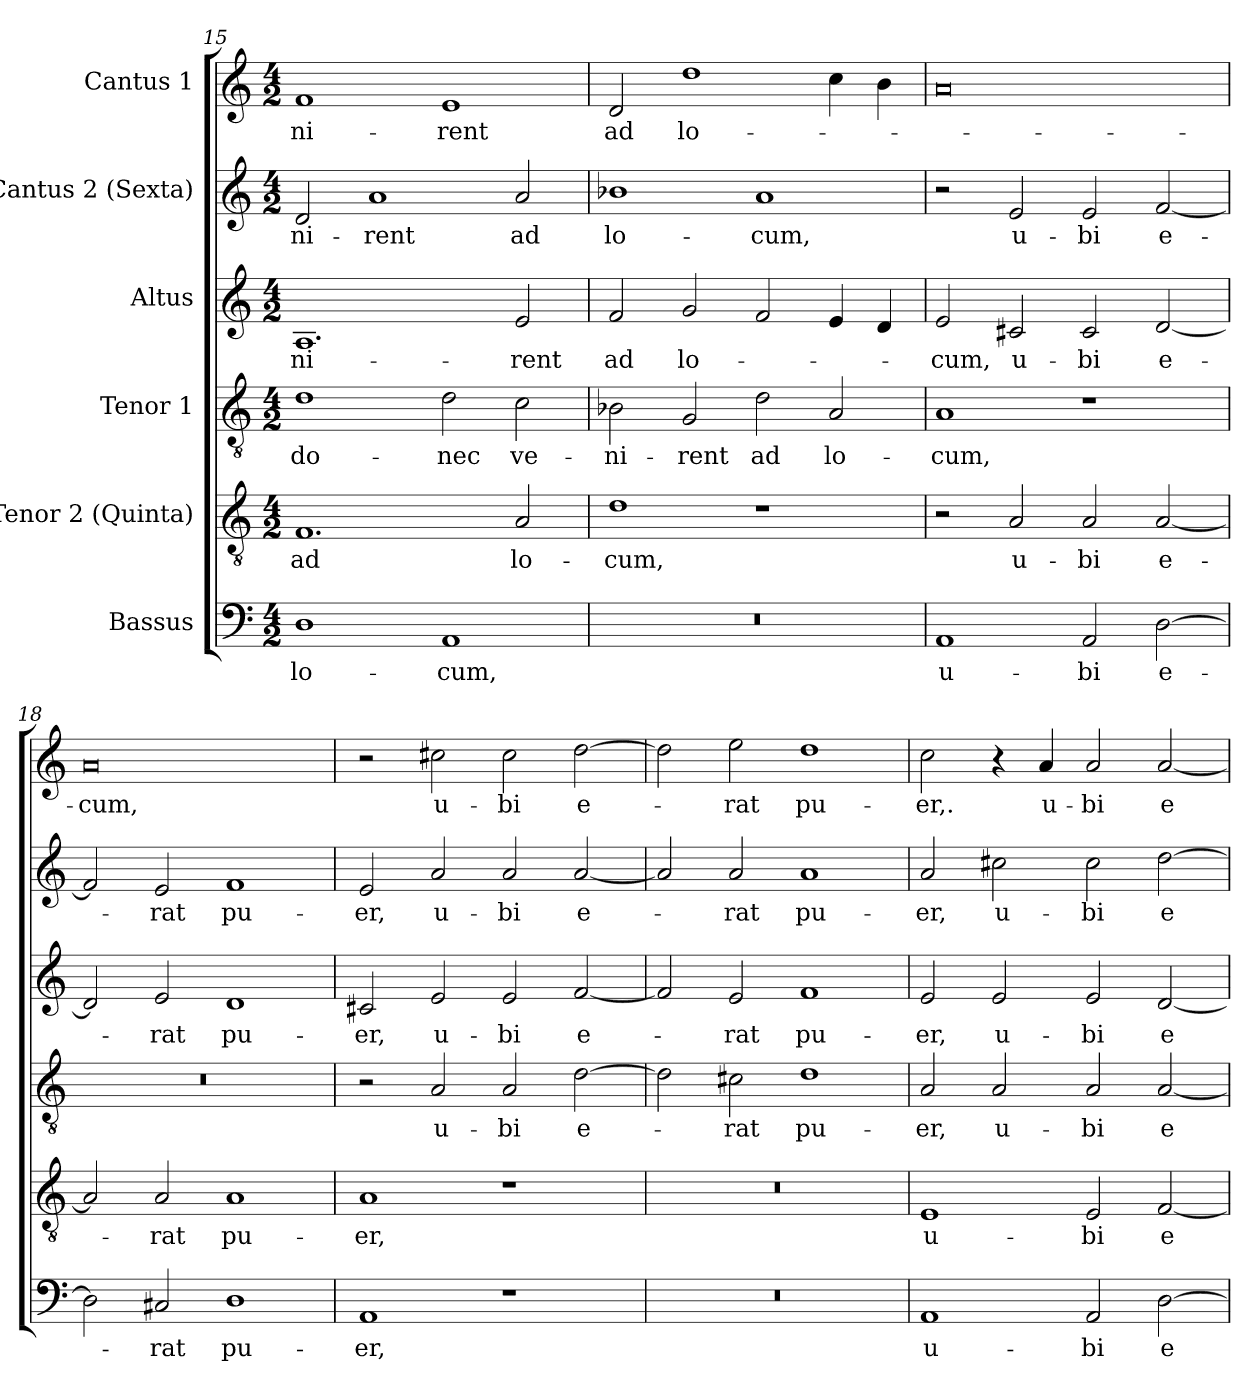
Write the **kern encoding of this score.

**kern	**text	**kern	**text	**kern	**text	**kern	**text	**kern	**text	**kern	**text
*part6	*part6	*part5	*part5	*part4	*part4	*part3	*part3	*part2	*part2	*part1	*part1
*staff6	*staff6	*staff5	*staff5	*staff4	*staff4	*staff3	*staff3	*staff2	*staff2	*staff1	*staff1
*I"Bassus	*	*I"Tenor 2 (Quinta)	*	*I"Tenor 1	*	*I"Altus	*	*I"Cantus 2 (Sexta)	*	*I"Cantus 1	*
*clefF4	*	*clefGv2	*	*clefGv2	*	*clefG2	*	*clefG2	*	*clefG2	*
*k[]	*	*k[]	*	*k[]	*	*k[]	*	*k[]	*	*k[]	*
*M4/2	*	*M4/2	*	*M4/2	*	*M4/2	*	*M4/2	*	*M4/2	*
=15	=15	=15	=15	=15	=15	=15	=15	=15	=15	=15	=15
!	!LO:LY:b	!	!LO:LY:b	!	!LO:LY:b	!	!LO:LY:b	!	!LO:LY:b	!	!LO:LY:b
1D	lo-	1.F	ad	1d	do-	1.A	-ni-	2d/	-ni-	1f	-ni-
!	!	!	!	!	!	!	!	!	!LO:LY:b	!	!
.	.	.	.	.	.	.	.	1a	-rent	.	.
!	!LO:LY:b	!	!	!	!LO:LY:b	!	!	!	!	!	!LO:LY:b
1AA	-cum,	.	.	2d\	-nec	.	.	.	.	1e	-rent
!	!	!	!LO:LY:b	!	!LO:LY:b	!	!LO:LY:b	!	!LO:LY:b	!	!
.	.	2A/	lo-	2c\	ve-	2e/	-rent	2a/	ad	.	.
=16	=16	=16	=16	=16	=16	=16	=16	=16	=16	=16	=16
!	!	!	!LO:LY:b	!	!LO:LY:b	!	!LO:LY:b	!	!LO:LY:b	!	!LO:LY:b
0r	.	1d	-cum,	2B-X\	-ni-	2f/	ad	1b-X	lo-	2d/	ad
!	!	!	!	!	!LO:LY:b	!	!LO:LY:b	!	!	!	!LO:LY:b
.	.	.	.	2G/	-rent	2g/	lo-	.	.	1dd	lo-
!	!	!	!	!	!LO:LY:b	!	!	!	!LO:LY:b	!	!
.	.	1r	.	2d\	ad	2f/	.	1a	-cum,	.	.
!	!	!	!	!	!LO:LY:b	!	!	!	!	!	!
.	.	.	.	2A/	lo-	4e/	.	.	.	4cc\	.
.	.	.	.	.	.	4d/	.	.	.	4b\	.
=17	=17	=17	=17	=17	=17	=17	=17	=17	=17	=17	=17
!	!LO:LY:b	!	!	!	!LO:LY:b	!	!LO:LY:b	!	!	!	!
1AA	u-	2r	.	1A	-cum,	2e/	-cum,	2r	.	0a	.
!	!	!	!LO:LY:b	!	!	!	!LO:LY:b	!	!LO:LY:b	!	!
.	.	2A/	u-	.	.	2c#X/	u-	2e/	u-	.	.
!	!LO:LY:b	!	!LO:LY:b	!	!	!	!LO:LY:b	!	!LO:LY:b	!	!
2AA/	-bi	2A/	-bi	1r	.	2c#/	-bi	2e/	-bi	.	.
!	!LO:LY:b	!	!LO:LY:b	!	!	!	!LO:LY:b	!	!LO:LY:b	!	!
[2D	e-	[2A	e-	.	.	[2d	e-	[2f	e-	.	.
=18	=18	=18	=18	=18	=18	=18	=18	=18	=18	=18	=18
!	!	!	!	!	!	!	!	!	!	!	!LO:LY:b
2D\]	.	2A/]	.	0r	.	2d/]	.	2f/]	.	0a	-cum,
!	!LO:LY:b	!	!LO:LY:b	!	!	!	!LO:LY:b	!	!LO:LY:b	!	!
2C#X/	-rat	2A/	-rat	.	.	2e/	-rat	2e/	-rat	.	.
!	!LO:LY:b	!	!LO:LY:b	!	!	!	!LO:LY:b	!	!LO:LY:b	!	!
1D	pu-	1A	pu-	.	.	1d	pu-	1f	pu-	.	.
!!LO:PB:g=z
=19	=19	=19	=19	=19	=19	=19	=19	=19	=19	=19	=19
!	!LO:LY:b	!	!LO:LY:b	!	!	!	!LO:LY:b	!	!LO:LY:b	!	!
1AA	-er,	1A	-er,	2r	.	2c#X/	-er,	2e/	-er,	2r	.
!	!	!	!	!	!LO:LY:b	!	!LO:LY:b	!	!LO:LY:b	!	!LO:LY:b
.	.	.	.	2A/	u-	2e/	u-	2a/	u-	2cc#X\	u-
!	!	!	!	!	!LO:LY:b	!	!LO:LY:b	!	!LO:LY:b	!	!LO:LY:b
1r	.	1r	.	2A/	-bi	2e/	-bi	2a/	-bi	2cc#\	-bi
!	!	!	!	!	!LO:LY:b	!	!LO:LY:b	!	!LO:LY:b	!	!LO:LY:b
.	.	.	.	[2d	e-	[2f	e-	[2a	e-	[2dd	e-
=20	=20	=20	=20	=20	=20	=20	=20	=20	=20	=20	=20
0r	.	0r	.	2d\]	.	2f/]	.	2a/]	.	2dd\]	.
!	!	!	!	!	!LO:LY:b	!	!LO:LY:b	!	!LO:LY:b	!	!LO:LY:b
.	.	.	.	2c#X\	-rat	2e/	-rat	2a/	-rat	2ee\	-rat
!	!	!	!	!	!LO:LY:b	!	!LO:LY:b	!	!LO:LY:b	!	!LO:LY:b
.	.	.	.	1d	pu-	1f	pu-	1a	pu-	1dd	pu-
=21	=21	=21	=21	=21	=21	=21	=21	=21	=21	=21	=21
!	!LO:LY:b	!	!LO:LY:b	!	!LO:LY:b	!	!LO:LY:b	!	!LO:LY:b	!	!LO:LY:b
1AA	u-	1E	u-	2A/	-er,	2e/	-er,	2a/	-er,	2cc\	-er,.
!	!	!	!	!	!LO:LY:b	!	!LO:LY:b	!	!LO:LY:b	!	!
.	.	.	.	2A/	u-	2e/	u-	2cc#X\	u-	4r	.
!	!	!	!	!	!	!	!	!	!	!	!LO:LY:b
.	.	.	.	.	.	.	.	.	.	4a/	u-
!	!LO:LY:b	!	!LO:LY:b	!	!LO:LY:b	!	!LO:LY:b	!	!LO:LY:b	!	!LO:LY:b
2AA/	-bi	2E/	-bi	2A/	-bi	2e/	-bi	2cc#\	-bi	2a/	-bi
!	!LO:LY:b	!	!LO:LY:b	!	!LO:LY:b	!	!LO:LY:b	!	!LO:LY:b	!	!LO:LY:b
[2D	e-	[2F	e-	[2A	e-	[2d	e-	[2dd	e-	[2a	e-
=	=	=	=	=	=	=	=	=	=	=	=
*-	*-	*-	*-	*-	*-	*-	*-	*-	*-	*-	*-
